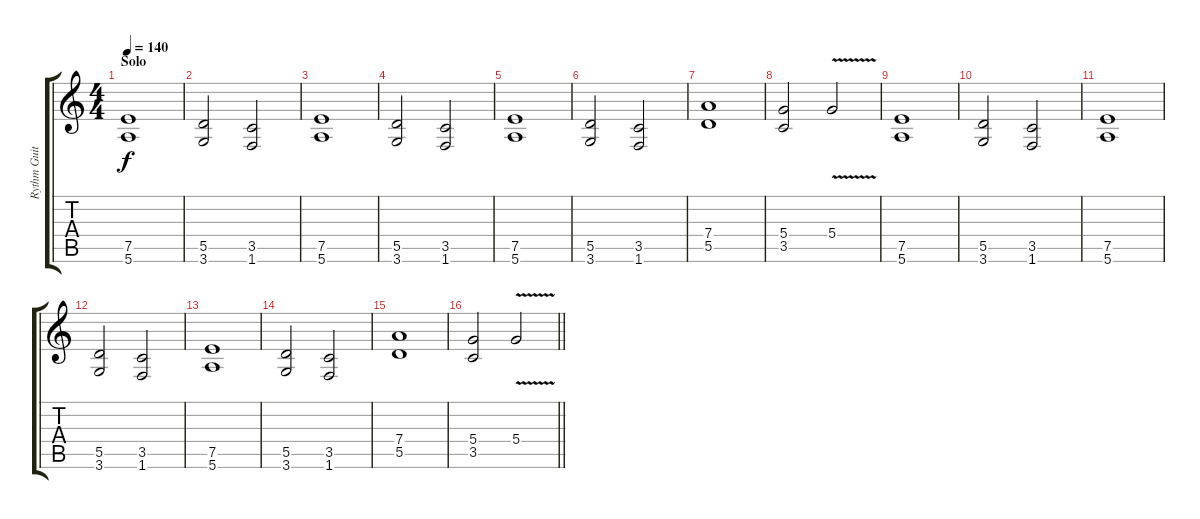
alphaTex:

\track ("Rythm Guitar" "Rythm Guit") {instrument distortionguitar}
\staff {score tabs}
\tuning (E4 B3 G3 D3 A2 E2) {hide}
\ts (4 4)
\section ("" "Solo")
\tempo 140
\clef g2
\ks c
(7.5 5.6).1{dy f} |
(5.5 3.6).2 (3.5 1.6).2 |
(7.5 5.6).1 |
(5.5 3.6).2 (3.5 1.6).2 |
(7.5 5.6).1 |
(5.5 3.6).2 (3.5 1.6).2 |
(7.4 5.5).1 |
(5.4 3.5).2 5.4{v}.2 |
(7.5 5.6).1 |
(5.5 3.6).2 (3.5 1.6).2 |
(7.5 5.6).1 |
(5.5 3.6).2 (3.5 1.6).2 |
(7.5 5.6).1 |
(5.5 3.6).2 (3.5 1.6).2 |
(7.4 5.5).1 |
\barLineRight lightlight
(5.4 3.5).2 5.4{v}.2
